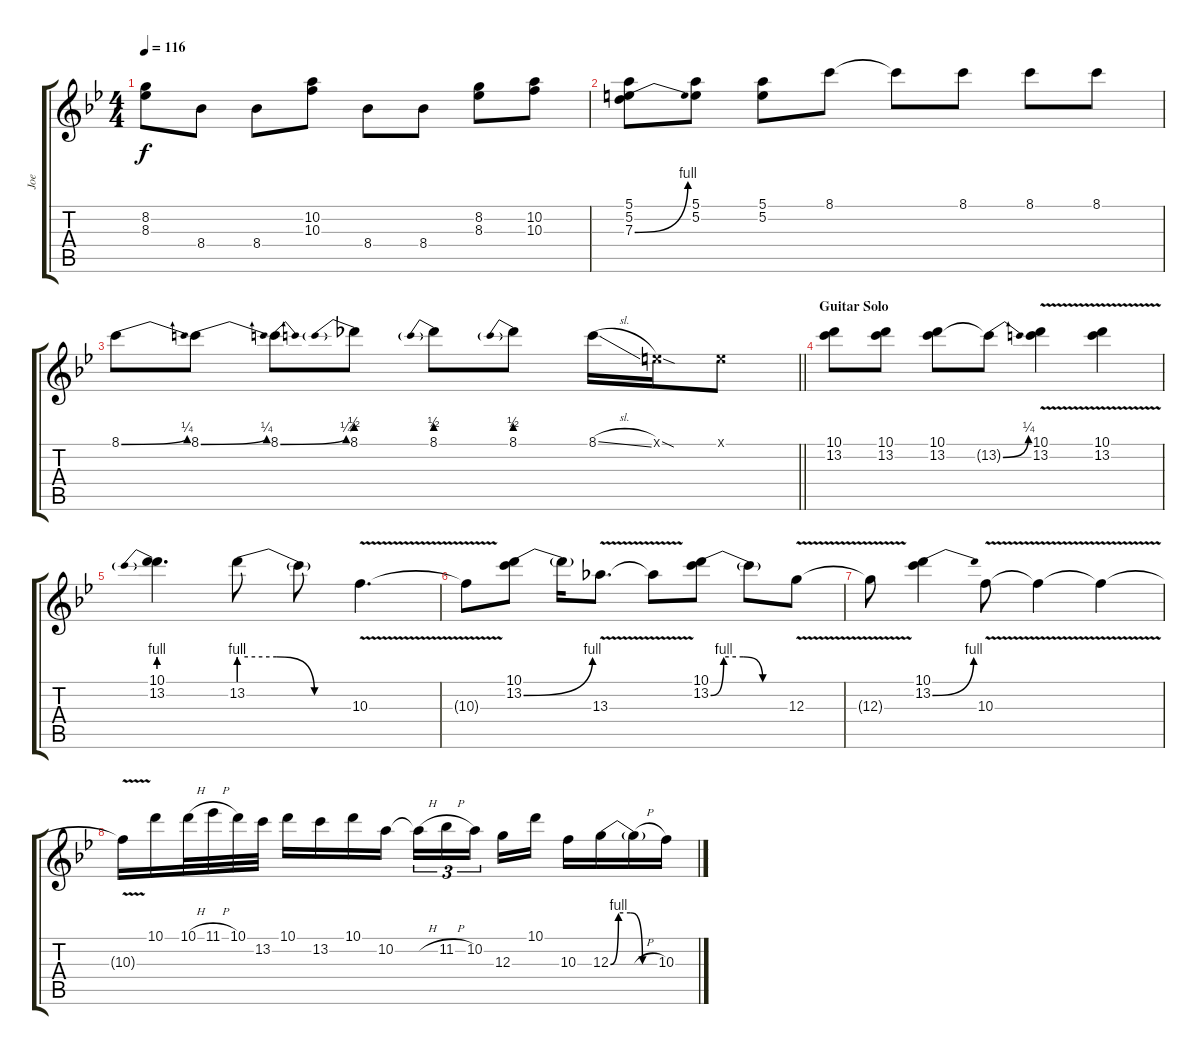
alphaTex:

\track ("Joe" "Joe") {instrument distortionguitar}
\staff {score tabs}
\tuning (E4 B3 G3 D3 A2 E2) {hide}
\ts (4 4)
\tempo 116
\clef g2
\ks bb
(8.2 8.3).8{dy f} 8.4.8 8.4.8 (10.2 10.3).8 8.4.8 8.4.8 (8.2 8.3).8 (10.2 10.3).8 |
(5.1 5.2 7.3{be (bend 0 0 60 4)}).8 (5.1 5.2).8 (5.1 5.2).8 8.1.8 8.1{t}.8 8.1.8 8.1.8 8.1.8 |
\barLineRight lightlight
8.1{be (bend 0 0 60 1)}.8 8.1{be (bend 0 0 60 1)}.8 8.1{be (bend 0 0 60 1)}.8 8.1{be (prebend 0 2 60 2)}.8 8.1{be (prebend 0 2 60 2)}.8 8.1{be (prebend 0 2 60 2)}.8 8.1{sl}.16 0.1{sod x}.16 0.1{x}.8 |
\section ("" "Guitar Solo")
(10.1 13.2).8 (10.1 13.2).8 (10.1 13.2).8 13.2{be (bend 0 0 60 1) t}.8 (10.1{v} 13.2{v}).4 (10.1{v} 13.2{v}).4 |
(10.1 13.2{be (prebend 0 4 60 4)}).4{d} 13.2{be (custom 0 4 20 4 40 0 60 0)}.8 13.2{t}.8 10.3{v}.4{d} |
10.3{v t}.8 (10.1 13.2{be (bend 0 0 60 4)}).8 13.2{t}.16 13.3{v}.8{d} 13.3{t}.8 (10.1 13.2{be (custom 0 0 10 4 25 4 40 0 60 0)}).8 13.2{t}.8 12.3{v}.8 |
12.3{v t}.8 (10.1 13.2{be (bend 0 0 60 4)}).4 10.3{v}.8 10.3{v t}.4 10.3{v t}.4 |
10.3{v t}.16 10.1.16 10.1{h}.32 11.1{h}.32 10.1.32 13.2.32 10.1.16 13.2.16 10.1.16 10.2.16 10.2{h t}.16{tu (3 2)} 11.2{h}.16{tu (3 2)} 10.2.16{tu (3 2) beam splitsecondary} 12.3.16 10.1.16 10.3.16 12.3{be (custom 0 0 10 4 25 4 40 0 60 0)}.16 12.3{h t}.16 10.3.16
